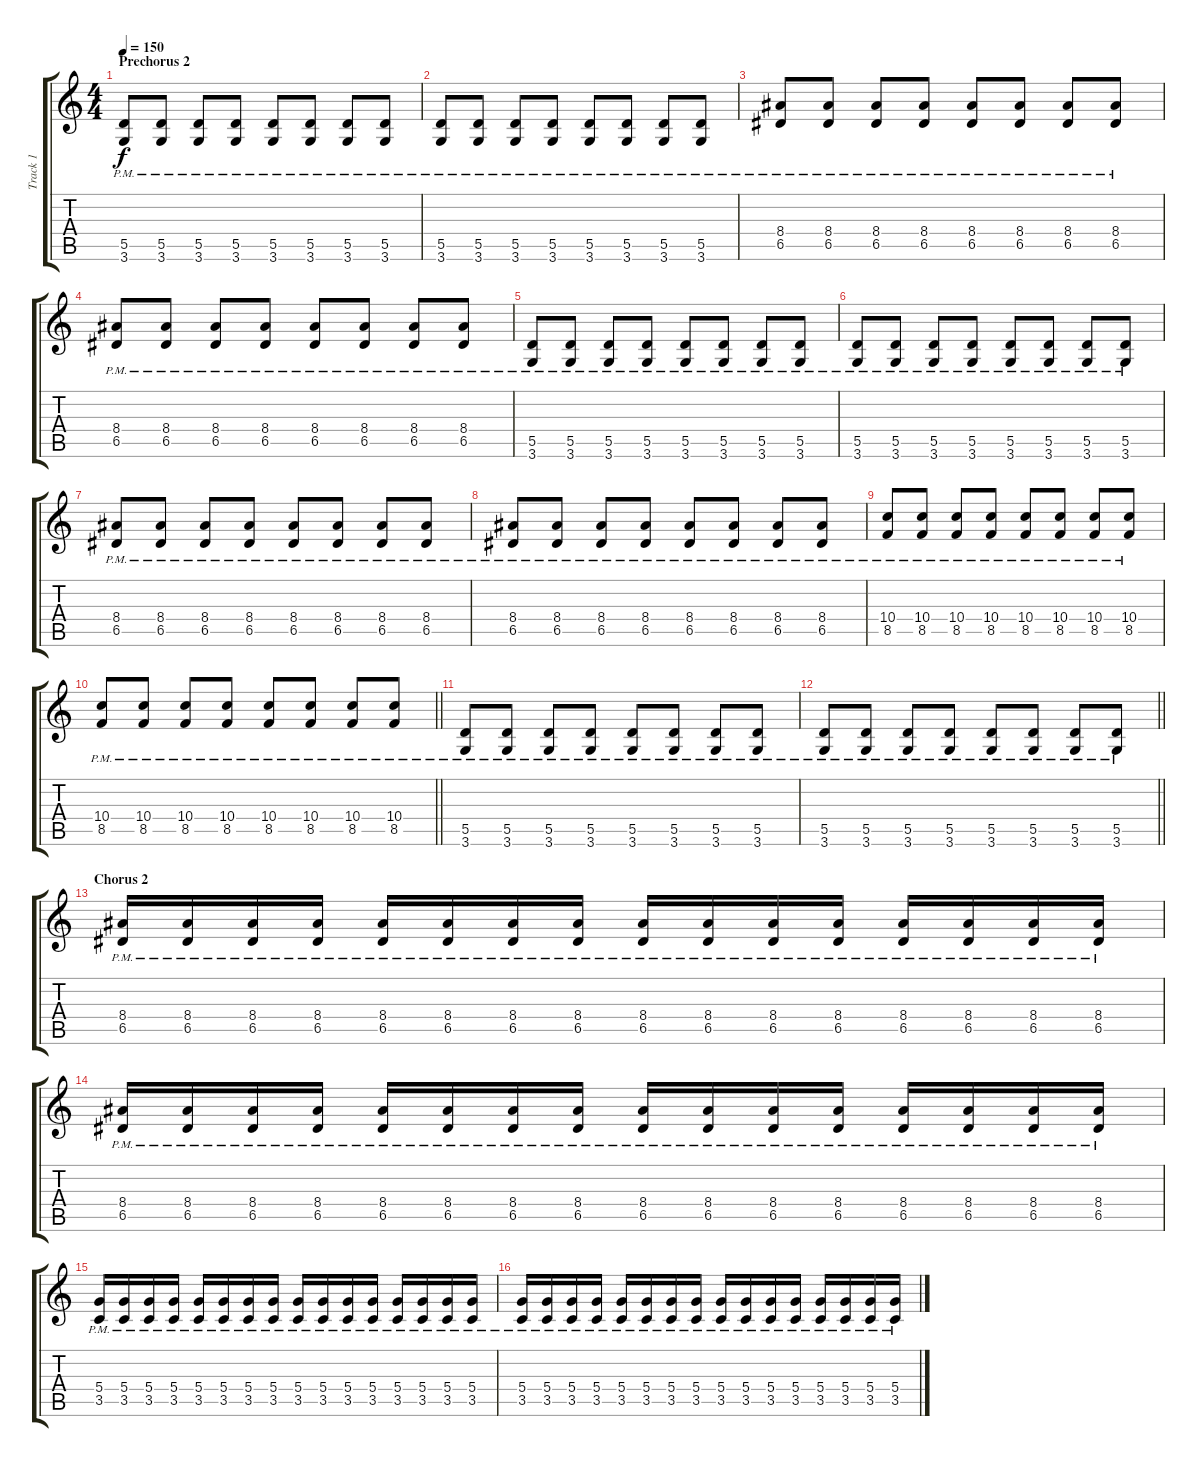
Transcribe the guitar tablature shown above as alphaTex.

\track ("Track 1" "Track 1") {instrument distortionguitar}
\staff {score tabs}
\tuning (E4 B3 G3 D3 A2 E2) {hide}
\ts (4 4)
\section ("" "Prechorus 2")
\tempo 150
\clef g2
\ks c
(5.5{pm} 3.6{pm}).8{dy f} (5.5{pm} 3.6{pm}).8 (5.5{pm} 3.6{pm}).8 (5.5{pm} 3.6{pm}).8 (5.5{pm} 3.6{pm}).8 (5.5{pm} 3.6{pm}).8 (5.5{pm} 3.6{pm}).8 (5.5{pm} 3.6{pm}).8 |
(5.5{pm} 3.6{pm}).8 (5.5{pm} 3.6{pm}).8 (5.5{pm} 3.6{pm}).8 (5.5{pm} 3.6{pm}).8 (5.5{pm} 3.6{pm}).8 (5.5{pm} 3.6{pm}).8 (5.5{pm} 3.6{pm}).8 (5.5{pm} 3.6{pm}).8 |
(8.4{pm} 6.5{pm}).8 (8.4{pm} 6.5{pm}).8 (8.4{pm} 6.5{pm}).8 (8.4{pm} 6.5{pm}).8 (8.4{pm} 6.5{pm}).8 (8.4{pm} 6.5{pm}).8 (8.4{pm} 6.5{pm}).8 (8.4{pm} 6.5{pm}).8 |
(8.4{pm} 6.5{pm}).8 (8.4{pm} 6.5{pm}).8 (8.4{pm} 6.5{pm}).8 (8.4{pm} 6.5{pm}).8 (8.4{pm} 6.5{pm}).8 (8.4{pm} 6.5{pm}).8 (8.4{pm} 6.5{pm}).8 (8.4{pm} 6.5{pm}).8 |
(5.5{pm} 3.6{pm}).8 (5.5{pm} 3.6{pm}).8 (5.5{pm} 3.6{pm}).8 (5.5{pm} 3.6{pm}).8 (5.5{pm} 3.6{pm}).8 (5.5{pm} 3.6{pm}).8 (5.5{pm} 3.6{pm}).8 (5.5{pm} 3.6{pm}).8 |
(5.5{pm} 3.6{pm}).8 (5.5{pm} 3.6{pm}).8 (5.5{pm} 3.6{pm}).8 (5.5{pm} 3.6{pm}).8 (5.5{pm} 3.6{pm}).8 (5.5{pm} 3.6{pm}).8 (5.5{pm} 3.6{pm}).8 (5.5{pm} 3.6{pm}).8 |
(8.4{pm} 6.5{pm}).8 (8.4{pm} 6.5{pm}).8 (8.4{pm} 6.5{pm}).8 (8.4{pm} 6.5{pm}).8 (8.4{pm} 6.5{pm}).8 (8.4{pm} 6.5{pm}).8 (8.4{pm} 6.5{pm}).8 (8.4{pm} 6.5{pm}).8 |
(8.4{pm} 6.5{pm}).8 (8.4{pm} 6.5{pm}).8 (8.4{pm} 6.5{pm}).8 (8.4{pm} 6.5{pm}).8 (8.4{pm} 6.5{pm}).8 (8.4{pm} 6.5{pm}).8 (8.4{pm} 6.5{pm}).8 (8.4{pm} 6.5{pm}).8 |
(10.4{pm} 8.5{pm}).8 (10.4{pm} 8.5{pm}).8 (10.4{pm} 8.5{pm}).8 (10.4{pm} 8.5{pm}).8 (10.4{pm} 8.5{pm}).8 (10.4{pm} 8.5{pm}).8 (10.4{pm} 8.5{pm}).8 (10.4{pm} 8.5{pm}).8 |
\barLineRight lightlight
(10.4{pm} 8.5{pm}).8 (10.4{pm} 8.5{pm}).8 (10.4{pm} 8.5{pm}).8 (10.4{pm} 8.5{pm}).8 (10.4{pm} 8.5{pm}).8 (10.4{pm} 8.5{pm}).8 (10.4{pm} 8.5{pm}).8 (10.4{pm} 8.5{pm}).8 |
(5.5{pm} 3.6{pm}).8 (5.5{pm} 3.6{pm}).8 (5.5{pm} 3.6{pm}).8 (5.5{pm} 3.6{pm}).8 (5.5{pm} 3.6{pm}).8 (5.5{pm} 3.6{pm}).8 (5.5{pm} 3.6{pm}).8 (5.5{pm} 3.6{pm}).8 |
\barLineRight lightlight
(5.5{pm} 3.6{pm}).8 (5.5{pm} 3.6{pm}).8 (5.5{pm} 3.6{pm}).8 (5.5{pm} 3.6{pm}).8 (5.5{pm} 3.6{pm}).8 (5.5{pm} 3.6{pm}).8 (5.5{pm} 3.6{pm}).8 (5.5{pm} 3.6{pm}).8 |
\section ("" "Chorus 2")
(8.4{pm} 6.5{pm}).16 (8.4{pm} 6.5{pm}).16 (8.4{pm} 6.5{pm}).16 (8.4{pm} 6.5{pm}).16 (8.4{pm} 6.5{pm}).16 (8.4{pm} 6.5{pm}).16 (8.4{pm} 6.5{pm}).16 (8.4{pm} 6.5{pm}).16 (8.4{pm} 6.5{pm}).16 (8.4{pm} 6.5{pm}).16 (8.4{pm} 6.5{pm}).16 (8.4{pm} 6.5{pm}).16 (8.4{pm} 6.5{pm}).16 (8.4{pm} 6.5{pm}).16 (8.4{pm} 6.5{pm}).16 (8.4{pm} 6.5{pm}).16 |
(8.4{pm} 6.5{pm}).16 (8.4{pm} 6.5{pm}).16 (8.4{pm} 6.5{pm}).16 (8.4{pm} 6.5{pm}).16 (8.4{pm} 6.5{pm}).16 (8.4{pm} 6.5{pm}).16 (8.4{pm} 6.5{pm}).16 (8.4{pm} 6.5{pm}).16 (8.4{pm} 6.5{pm}).16 (8.4{pm} 6.5{pm}).16 (8.4{pm} 6.5{pm}).16 (8.4{pm} 6.5{pm}).16 (8.4{pm} 6.5{pm}).16 (8.4{pm} 6.5{pm}).16 (8.4{pm} 6.5{pm}).16 (8.4{pm} 6.5{pm}).16 |
(5.4{pm} 3.5{pm}).16 (5.4{pm} 3.5{pm}).16 (5.4{pm} 3.5{pm}).16 (5.4{pm} 3.5{pm}).16 (5.4{pm} 3.5{pm}).16 (5.4{pm} 3.5{pm}).16 (5.4{pm} 3.5{pm}).16 (5.4{pm} 3.5{pm}).16 (5.4{pm} 3.5{pm}).16 (5.4{pm} 3.5{pm}).16 (5.4{pm} 3.5{pm}).16 (5.4{pm} 3.5{pm}).16 (5.4{pm} 3.5{pm}).16 (5.4{pm} 3.5{pm}).16 (5.4{pm} 3.5{pm}).16 (5.4{pm} 3.5{pm}).16 |
(5.4{pm} 3.5{pm}).16 (5.4{pm} 3.5{pm}).16 (5.4{pm} 3.5{pm}).16 (5.4{pm} 3.5{pm}).16 (5.4{pm} 3.5{pm}).16 (5.4{pm} 3.5{pm}).16 (5.4{pm} 3.5{pm}).16 (5.4{pm} 3.5{pm}).16 (5.4{pm} 3.5{pm}).16 (5.4{pm} 3.5{pm}).16 (5.4{pm} 3.5{pm}).16 (5.4{pm} 3.5{pm}).16 (5.4{pm} 3.5{pm}).16 (5.4{pm} 3.5{pm}).16 (5.4{pm} 3.5{pm}).16 (5.4{pm} 3.5{pm}).16
